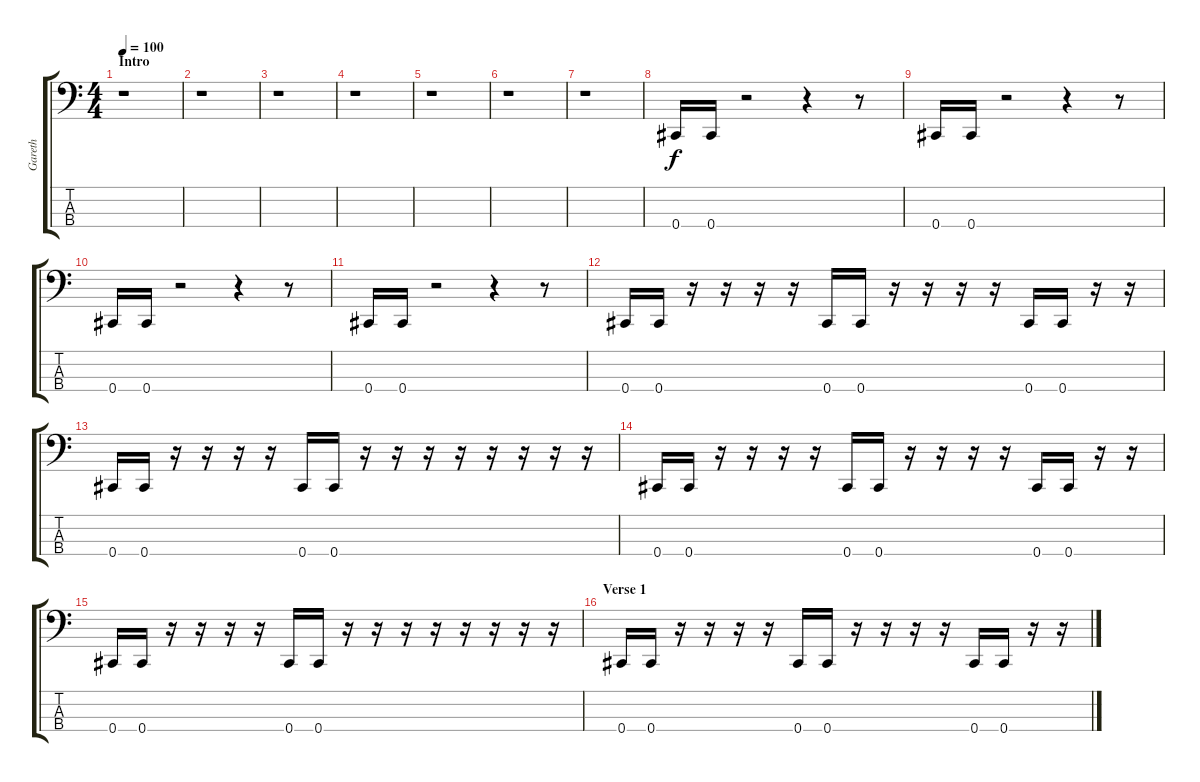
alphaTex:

\track ("Gareth" "Gareth") {instrument electricbasspick}
\staff {score tabs}
\tuning (Gb2 Db2 Ab1 Db1) {hide}
\ts (4 4)
\section ("" "Intro")
\tempo 100
\clef f4
\ks c
r.1{dy f instrument electricbasspick} |
r.1 |
r.1 |
r.1 |
r.1 |
r.1 |
r.1 |
0.4.16 0.4.16 r.2 r.4 r.8 |
0.4.16 0.4.16 r.2 r.4 r.8 |
0.4.16 0.4.16 r.2 r.4 r.8 |
0.4.16 0.4.16 r.2 r.4 r.8 |
0.4.16 0.4.16 r.16 r.16 r.16 r.16 0.4.16 0.4.16 r.16 r.16 r.16 r.16 0.4.16 0.4.16 r.16 r.16 |
0.4.16 0.4.16 r.16 r.16 r.16 r.16 0.4.16 0.4.16 r.16 r.16 r.16 r.16 r.16 r.16 r.16 r.16 |
0.4.16 0.4.16 r.16 r.16 r.16 r.16 0.4.16 0.4.16 r.16 r.16 r.16 r.16 0.4.16 0.4.16 r.16 r.16 |
0.4.16 0.4.16 r.16 r.16 r.16 r.16 0.4.16 0.4.16 r.16 r.16 r.16 r.16 r.16 r.16 r.16 r.16 |
\section ("" "Verse 1")
0.4.16 0.4.16 r.16 r.16 r.16 r.16 0.4.16 0.4.16 r.16 r.16 r.16 r.16 0.4.16 0.4.16 r.16 r.16
